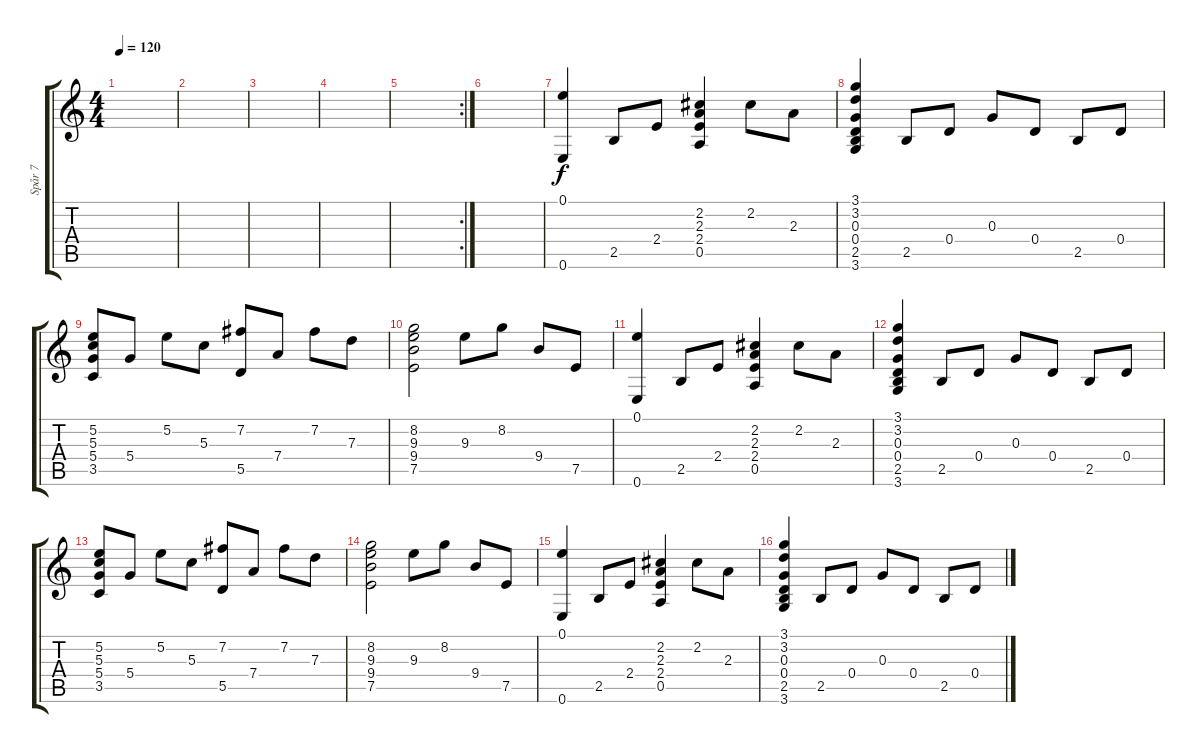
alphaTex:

\track ("Spår 7" "Spår 7") {instrument acousticguitarnylon}
\staff {score tabs}
\tuning (E4 B3 G3 D3 A2 E2) {hide}
\ts (4 4)
\tempo 120
\clef g2
\ks c
|
|
|
|
\rc 2
|
|
(0.1 0.6).4 2.5.8 2.4.8 (2.2 2.3 2.4 0.5).4 2.2.8 2.3.8 |
(3.1 3.2 0.3 0.4 2.5 3.6).4 2.5.8 0.4.8 0.3.8 0.4.8 2.5.8 0.4.8 |
(5.2 5.3 5.4 3.5).8 5.4.8 5.2.8 5.3.8 (7.2 5.5).8 7.4.8 7.2.8 7.3.8 |
(8.2 9.3 9.4 7.5).2 9.3.8 8.2.8 9.4.8 7.5.8 |
(0.1 0.6).4 2.5.8 2.4.8 (2.2 2.3 2.4 0.5).4 2.2.8 2.3.8 |
(3.1 3.2 0.3 0.4 2.5 3.6).4 2.5.8 0.4.8 0.3.8 0.4.8 2.5.8 0.4.8 |
(5.2 5.3 5.4 3.5).8 5.4.8 5.2.8 5.3.8 (7.2 5.5).8 7.4.8 7.2.8 7.3.8 |
(8.2 9.3 9.4 7.5).2 9.3.8 8.2.8 9.4.8 7.5.8 |
(0.1 0.6).4 2.5.8 2.4.8 (2.2 2.3 2.4 0.5).4 2.2.8 2.3.8 |
(3.1 3.2 0.3 0.4 2.5 3.6).4 2.5.8 0.4.8 0.3.8 0.4.8 2.5.8 0.4.8
